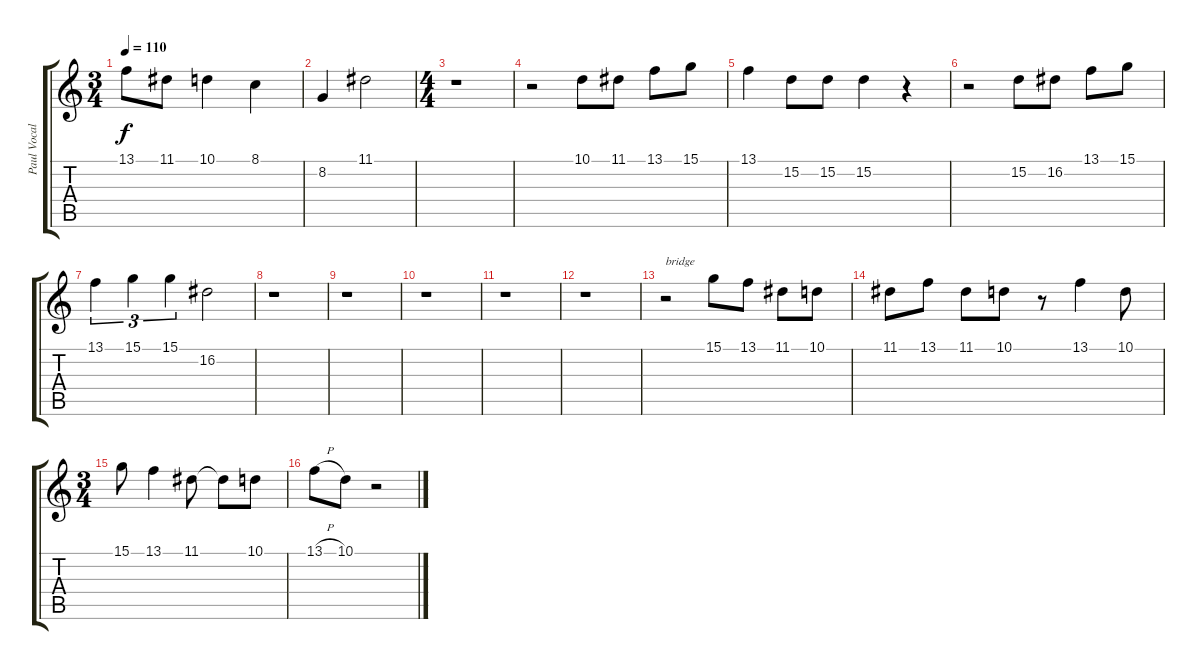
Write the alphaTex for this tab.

\track ("Paul Vocal" "Paul Vocal") {instrument tenorsax}
\staff {score tabs}
\tuning (E4 B3 G3 D3 A2 E2) {hide}
\ts (3 4)
\tempo 110
\clef g2
\ks c
13.1.8{dy f} 11.1.8 10.1.4 8.1.4 |
8.2.4 11.1.2 |
\ts (4 4)
r.1 |
r.2 10.1.8 11.1.8 13.1.8 15.1.8 |
13.1.4 15.2.8 15.2.8 15.2.4 r.4 |
r.2 15.2.8 16.2.8 13.1.8 15.1.8 |
13.1.4{tu (3 2)} 15.1.4{tu (3 2)} 15.1.4{tu (3 2)} 16.2.2 |
r.1 |
r.1 |
r.1 |
r.1 |
r.1 |
r.2{txt "bridge"} 15.1.8 13.1.8 11.1.8 10.1.8 |
11.1.8 13.1.8 11.1.8 10.1.8 r.8 13.1.4 10.1.8 |
\ts (3 4)
15.1.8 13.1.4 11.1.8 11.1{t}.8 10.1.8 |
13.1{h}.8 10.1.8 r.2
